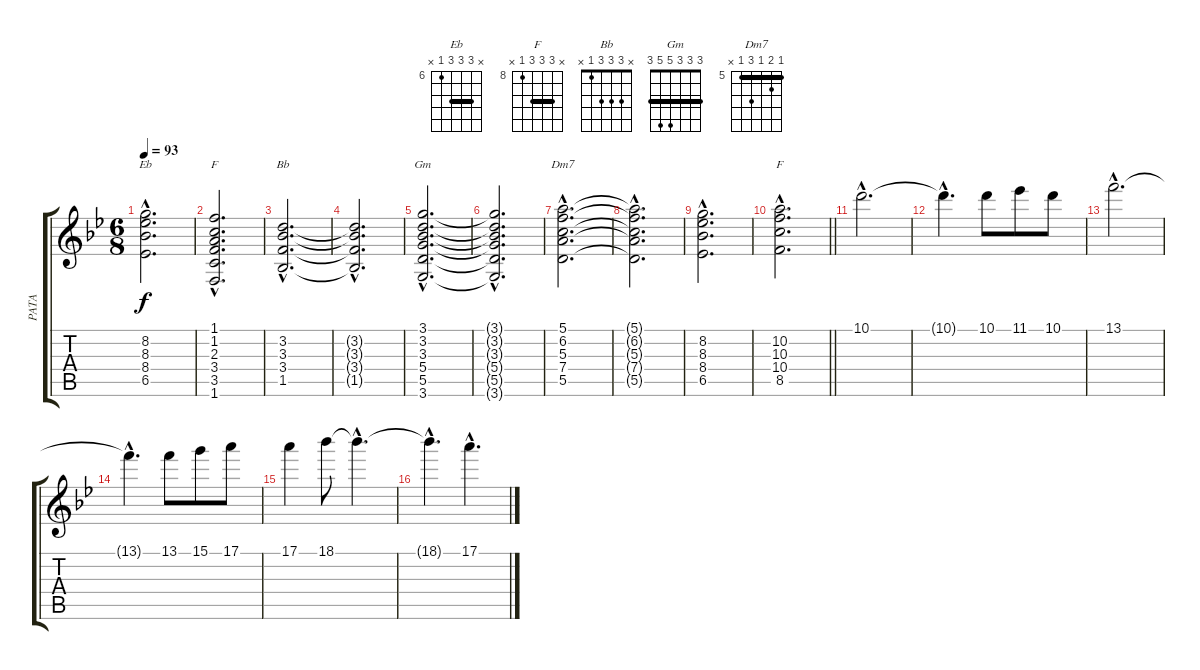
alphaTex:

\track ("PATA" "PATA") {instrument electricguitarjazz}
\staff {score tabs}
\tuning (E4 B3 G3 D3 A2 E2) {hide}
\chord ("Eb" x 8 8 8 6 x) {firstfret 6 barre 8}
\chord ("F" 1 1 2 3 3 1) {barre 1}
\chord ("Bb" x 3 3 3 1 x)
\chord ("Gm" 3 3 3 5 5 3) {barre 3}
\chord ("Dm7" 5 6 5 7 5 x) {firstfret 5 barre 5}
\chord ("F" x 10 10 10 8 x) {firstfret 8 barre 10}
\ts (6 8)
\tempo 93
\clef g2
\ks bb
(8.2{hac} 8.3{hac} 8.4{hac} 6.5{hac}).2{d ch "Eb" dy f} |
(1.1{hac} 1.2{hac} 2.3{hac} 3.4{hac} 3.5{hac} 1.6{hac}).2{d ch "F"} |
(3.2{hac} 3.3{hac} 3.4{hac} 1.5{hac}).2{d ch "Bb"} |
(3.2{hac t} 3.3{hac t} 3.4{hac t} 1.5{hac t}).2{d} |
(3.1{hac} 3.2{hac} 3.3{hac} 5.4{hac} 5.5{hac} 3.6{hac}).2{d ch "Gm"} |
(3.1{hac t} 3.2{hac t} 3.3{hac t} 5.4{hac t} 5.5{hac t} 3.6{hac t}).2{d} |
(5.1{hac} 6.2{hac} 5.3{hac} 7.4{hac} 5.5{hac}).2{d ch "Dm7"} |
(5.1{hac t} 6.2{hac t} 5.3{hac t} 7.4{hac t} 5.5{hac t}).2{d} |
(8.2{hac} 8.3{hac} 8.4{hac} 6.5{hac}).2{d} |
\barLineRight lightlight
(10.2{hac} 10.3{hac} 10.4{hac} 8.5{hac}).2{d ch "F"} |
10.1{hac}.2{d volume 13 instrument stringensemble1} |
10.1{hac t}.4{d} 10.1.8 11.1.8 10.1.8 |
13.1{hac}.2{d} |
13.1{hac t}.4{d} 13.1.8 15.1.8 17.1.8 |
17.1.4 18.1.8 18.1{hac t}.4{d} |
18.1{hac t}.4{d} 17.1{hac}.4{d}
